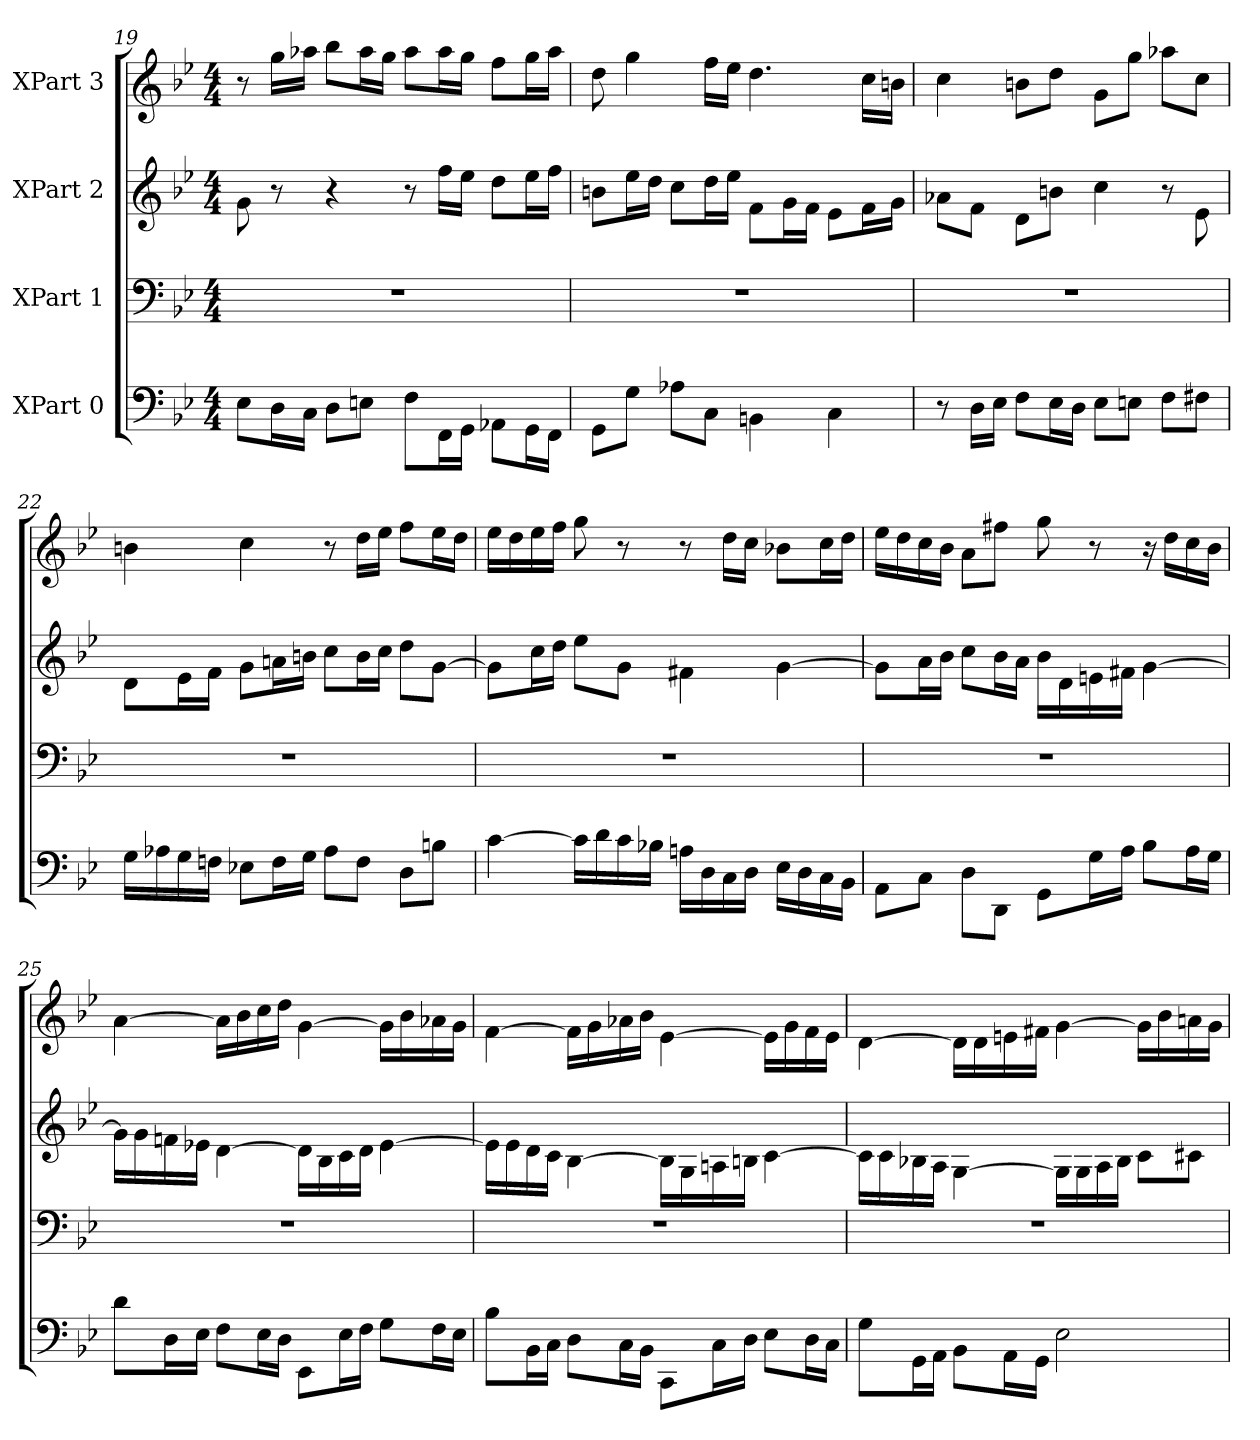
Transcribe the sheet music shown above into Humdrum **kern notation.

**kern	**kern	**kern	**kern
*part4	*part3	*part2	*part1
*staff4	*staff3	*staff2	*staff1
*I"XPart 0	*I"XPart 1	*I"XPart 2	*I"XPart 3
*clefF4	*clefF4	*clefG2	*clefG2
*k[b-e-]	*k[b-e-]	*k[b-e-]	*k[b-e-]
*M4/4	*M4/4	*M4/4	*M4/4
=19	=19	=19	=19
8E-\L	1r	8g\	8r
16D\	.	8r	16gg\L
16C\J	.	.	16aa-X\J
8D\L	.	4r	8bb-\L
8En\J	.	.	16aa-\
.	.	.	16gg\J
8F\L	.	8r	8aa-\L
16FF\	.	16ff\L	16aa-\
16GG\J	.	16ee-\J	16gg\J
8AA-X\L	.	8dd\L	8ff\L
16GG\	.	16ee-\	16gg\
16FF\J	.	16ff\J	16aa-\J
=20	=20	=20	=20
8GG\L	1r	8bn\L	8dd\
8G\J	.	16ee-\	4gg\
.	.	16dd\J	.
8A-X\L	.	8cc\L	.
8C\J	.	16dd\	16ff\L
.	.	16ee-\J	16ee-\J
4BBn\	.	8f\L	4.dd\
.	.	16g\	.
.	.	16f\J	.
4C\	.	8e-\L	.
.	.	16f\	16cc\L
.	.	16g\J	16bn\J
=21	=21	=21	=21
8r	1r	8a-X\L	4cc\
16D\L	.	8f\J	.
16E-\J	.	.	.
8F\L	.	8d\L	8bn\L
16E-\	.	8bn\J	8dd\J
16D\J	.	.	.
8E-\L	.	4cc\	8g\L
8En\J	.	.	8gg\J
8F\L	.	8r	8aa-X\L
8F#X\J	.	8e-\	8cc\J
=22	=22	=22	=22
16G\L	1r	8d\L	4bn\
16A-X\	.	.	.
16G\	.	16e-\	.
16Fn\J	.	16f\J	.
8E-X\L	.	8g\L	4cc\
16F\	.	16an\	.
16G\J	.	16bn\J	.
8A-\L	.	8cc\L	8r
8F\J	.	16b\	16dd\L
.	.	16cc\J	16ee-\J
8D\L	.	8dd\L	8ff\L
8Bn\J	.	[8g\J	16ee-\
.	.	.	16dd\J
=23	=23	=23	=23
[4c\	1r	8g\L]	16ee-\L
.	.	.	16dd\
.	.	16cc\	16ee-\
.	.	16dd\J	16ff\J
16c\L]	.	8ee-\L	8gg\
16d\	.	.	.
16c\	.	8g\J	8r
16B-X\J	.	.	.
16An\L	.	4f#X\	8r
16D\	.	.	.
16C\	.	.	16dd\L
16D\J	.	.	16cc\J
16E-\L	.	[4g\	8b-X\L
16D\	.	.	.
16C\	.	.	16cc\
16BB-\J	.	.	16dd\J
=24	=24	=24	=24
8AA\L	1r	8g\L]	16ee-\L
.	.	.	16dd\
8C\J	.	16a\	16cc\
.	.	16b-\J	16b-\J
8D\L	.	8cc\L	8a\L
8DD\J	.	16b-\	8ff#X\J
.	.	16a\J	.
8GG\L	.	16b-\L	8gg\
.	.	16d\	.
16G\	.	16en\	8r
16A\J	.	16f#X\J	.
8B-\L	.	[4g\	16r
.	.	.	16dd\L
16A\	.	.	16cc\
16G\J	.	.	16b-\J
=25	=25	=25	=25
8d\L	1r	16g\L]	[4a\
.	.	16g\	.
16D\	.	16fn\	.
16E-\J	.	16e-X\J	.
8F\L	.	[4d\	16a\L]
.	.	.	16b-\
16E-\	.	.	16cc\
16D\J	.	.	16dd\J
8EE-\L	.	16d\L]	[4g\
.	.	16B-\	.
16E-\	.	16c\	.
16F\J	.	16d\J	.
8G\L	.	[4e-\	16g\L]
.	.	.	16b-\
16F\	.	.	16a-X\
16E-\J	.	.	16g\J
=26	=26	=26	=26
8B-\L	1r	16e-\L]	[4f\
.	.	16e-\	.
16BB-\	.	16d\	.
16C\J	.	16c\J	.
8D\L	.	[4B-\	16f\L]
.	.	.	16g\
16C\	.	.	16a-X\
16BB-\J	.	.	16b-\J
8CC\L	.	16B-\L]	[4e-\
.	.	16G\	.
16C\	.	16An\	.
16D\J	.	16Bn\J	.
8E-\L	.	[4c\	16e-\L]
.	.	.	16g\
16D\	.	.	16f\
16C\J	.	.	16e-\J
=27	=27	=27	=27
8G\L	1r	16c\L]	[4d\
.	.	16c\	.
16GG\	.	16B-X\	.
16AA\J	.	16A\J	.
8BB-\L	.	[4G\	16d\L]
.	.	.	16d\
16AA\	.	.	16en\
16GG\J	.	.	16f#X\J
2E-\	.	16G\L]	[4g\
.	.	16G\	.
.	.	16A\	.
.	.	16B-\J	.
.	.	8c\L	16g\L]
.	.	.	16b-\
.	.	8c#X\J	16an\
.	.	.	16g\J
=	=	=	=
*-	*-	*-	*-
